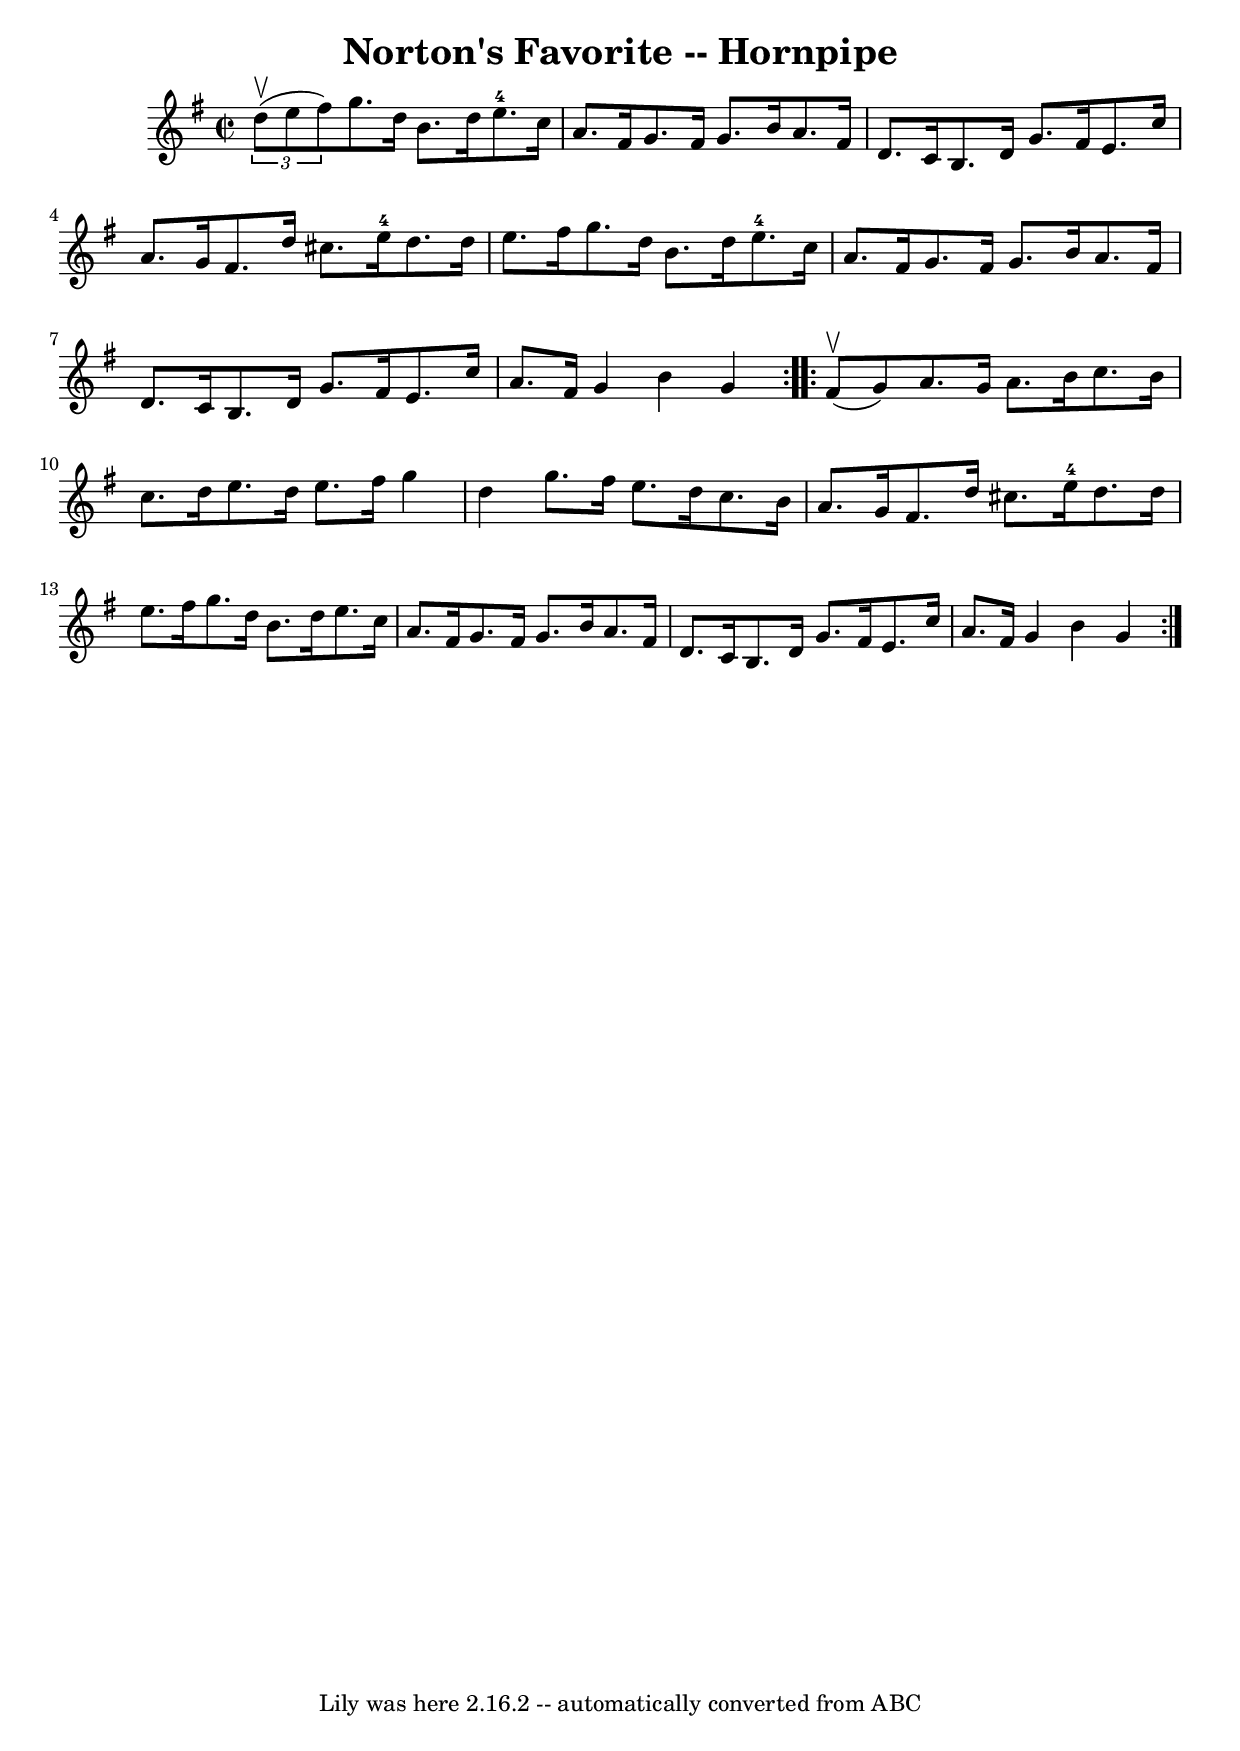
\version "2.7.40"
\include "Mammoth.ily"
\header {
	%% book = "Cole's 1000 Fiddle Tunes"
	crossRefNumber = "1"
	footnotes = ""
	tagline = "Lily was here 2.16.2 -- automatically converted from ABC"
	title = "Norton's Favorite -- Hornpipe"
}
voicedefault =  {
\set Score.defaultBarType = "empty"

\repeat volta 2 {
\override Staff.TimeSignature #'style = #'C
 \time 2/2 \key g \major   \times 2/3 { d''8 (^\upbow e''8 fis''8) } 
|
 g''8. d''16 b'8. d''16 e''8.-4 c''16 a'8.    
fis'16  |
 g'8. fis'16 g'8. b'16 a'8. fis'16 d'8.    
c'16  |
 b8. d'16 g'8. fis'16 e'8. c''16 a'8.    
g'16  |
 fis'8. d''16 cis''8. e''16-4 d''8. d''16    
e''8. fis''16  |
 g''8. d''16 b'8. d''16 e''8.-4  
 c''16 a'8. fis'16  |
 g'8. fis'16 g'8. b'16 a'8.    
fis'16 d'8. c'16  |
 b8. d'16 g'8. fis'16 e'8.    
c''16 a'8. fis'16  |
 g'4 b'4 g'4  }     \repeat volta 2 {  
 fis'8 (^\upbow g'8) |
 a'8. g'16 a'8. b'16 c''8.    
b'16 c''8. d''16  |
 e''8. d''16 e''8. fis''16 g''4   
 d''4  |
 g''8. fis''16 e''8. d''16 c''8. b'16 a'8. 
 g'16  |
 fis'8. d''16 cis''8. e''16-4 d''8. d''16   
 e''8. fis''16  |
 g''8. d''16 b'8. d''16 e''8.    
c''16 a'8. fis'16  |
 g'8. fis'16 g'8. b'16 a'8.    
fis'16 d'8. c'16  |
 b8. d'16 g'8. fis'16 e'8.    
c''16 a'8. fis'16  |
 g'4 b'4 g'4  }   
}

\score{
    <<

	\context Staff="default"
	{
	    \voicedefault 
	}

    >>
	\layout {
	}
	\midi {}
}
